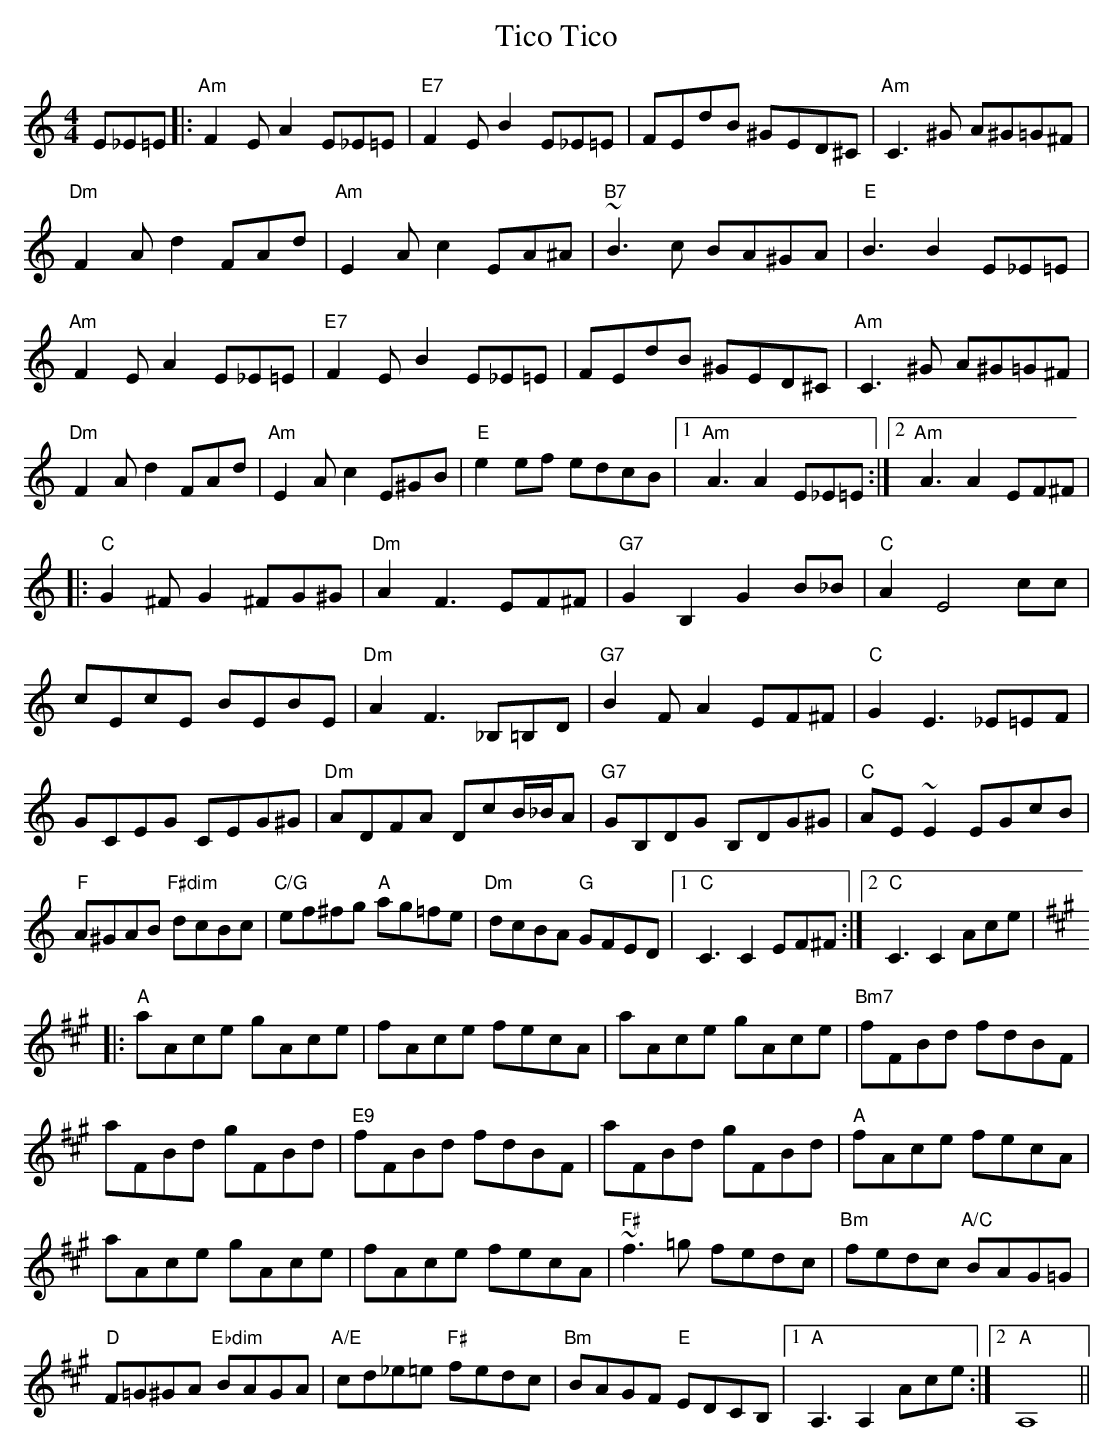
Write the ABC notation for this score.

X:1
T:Tico Tico
L:1/8
M:4/4
K:A minor
E_E=E|:"Am"F2EA2 E_E=E|"E7"F2EB2 E_E=E|FEdB ^GED^C|"Am"C3^G A^G=G^F|
"Dm"F2Ad2 FAd|"Am"E2Ac2 EA^A|"B7"~B3c BA^GA|"E"B3B2 E_E=E|
"Am"F2EA2 E_E=E|"E7"F2EB2 E_E=E|FEdB ^GED^C|"Am"C3^G A^G=G^F|
"Dm"F2Ad2FAd|"Am"E2Ac2E^GB|"E"e2ef edcB|1 "Am"A3 A2 E_E=E:|2 "Am"A3 A2 EF^F|
K:Cmaj
|:"C"G2^FG2 ^FG^G|"Dm"A2F3 EF^F|"G7"G2B,2G2 B_B|"C"A2E4 cc|
cEcE BEBE|"Dm"A2F3 _B,=B,D|"G7"B2FA2 EF^F|"C"G2E3 _E=EF|
GCEG CEG^G|"Dm"ADFA DcB/2_B/2A|"G7"GB,DG B,DG^G|"C"AE~E2 EGcB|
"F"A^GAB "F#dim"dcBc|"C/G"ef^fg "A"ag=fe|"Dm"dcBA "G"GFED|1"C"C3 C2 EF^F:|2"C"C3 C2 Ace|
K:Amaj
|:"A"aAce gAce|fAce fecA|aAce gAce|"Bm7"fFBd fdBF|
aFBd gFBd|"E9"fFBd fdBF|aFBd gFBd|"A"fAce fecA|
aAce gAce|fAce fecA|"F#"~f3=g fedc|"Bm"fedc "A/C"BAG=G|
"D"F=G^GA "Ebdim"BAGA|"A/E"cd_e=e "F#"fedc|"Bm"BAGF "E"EDCB,|1"A"A,3 A,2 Ace:|2 "A"A,8||
